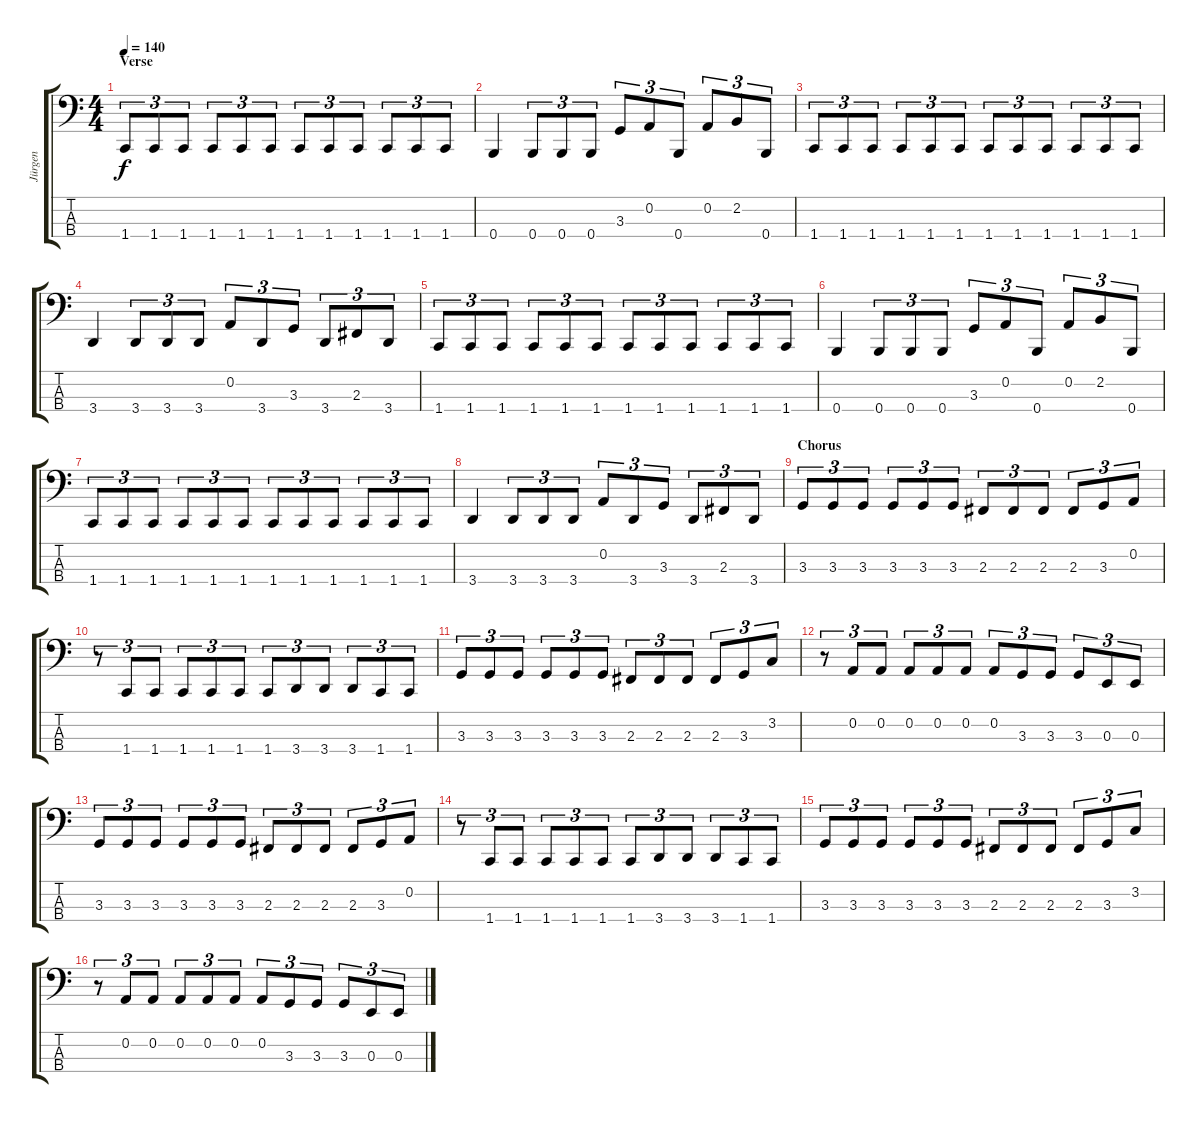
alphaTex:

\track ("Jürgen" "Jürgen") {instrument electricbasspick}
\staff {score tabs}
\tuning (D2 A1 E1 B0) {hide}
\ts (4 4)
\section ("" "Verse")
\tempo 140
\clef f4
\ks c
1.4.8{tu (3 2) dy f} 1.4.8{tu (3 2)} 1.4.8{tu (3 2)} 1.4.8{tu (3 2)} 1.4.8{tu (3 2)} 1.4.8{tu (3 2)} 1.4.8{tu (3 2)} 1.4.8{tu (3 2)} 1.4.8{tu (3 2)} 1.4.8{tu (3 2)} 1.4.8{tu (3 2)} 1.4.8{tu (3 2)} |
0.4.4 0.4.8{tu (3 2)} 0.4.8{tu (3 2)} 0.4.8{tu (3 2)} 3.3.8{tu (3 2)} 0.2.8{tu (3 2)} 0.4.8{tu (3 2)} 0.2.8{tu (3 2)} 2.2.8{tu (3 2)} 0.4.8{tu (3 2)} |
1.4.8{tu (3 2)} 1.4.8{tu (3 2)} 1.4.8{tu (3 2)} 1.4.8{tu (3 2)} 1.4.8{tu (3 2)} 1.4.8{tu (3 2)} 1.4.8{tu (3 2)} 1.4.8{tu (3 2)} 1.4.8{tu (3 2)} 1.4.8{tu (3 2)} 1.4.8{tu (3 2)} 1.4.8{tu (3 2)} |
3.4.4 3.4.8{tu (3 2)} 3.4.8{tu (3 2)} 3.4.8{tu (3 2)} 0.2.8{tu (3 2)} 3.4.8{tu (3 2)} 3.3.8{tu (3 2)} 3.4.8{tu (3 2)} 2.3.8{tu (3 2)} 3.4.8{tu (3 2)} |
1.4.8{tu (3 2)} 1.4.8{tu (3 2)} 1.4.8{tu (3 2)} 1.4.8{tu (3 2)} 1.4.8{tu (3 2)} 1.4.8{tu (3 2)} 1.4.8{tu (3 2)} 1.4.8{tu (3 2)} 1.4.8{tu (3 2)} 1.4.8{tu (3 2)} 1.4.8{tu (3 2)} 1.4.8{tu (3 2)} |
0.4.4 0.4.8{tu (3 2)} 0.4.8{tu (3 2)} 0.4.8{tu (3 2)} 3.3.8{tu (3 2)} 0.2.8{tu (3 2)} 0.4.8{tu (3 2)} 0.2.8{tu (3 2)} 2.2.8{tu (3 2)} 0.4.8{tu (3 2)} |
1.4.8{tu (3 2)} 1.4.8{tu (3 2)} 1.4.8{tu (3 2)} 1.4.8{tu (3 2)} 1.4.8{tu (3 2)} 1.4.8{tu (3 2)} 1.4.8{tu (3 2)} 1.4.8{tu (3 2)} 1.4.8{tu (3 2)} 1.4.8{tu (3 2)} 1.4.8{tu (3 2)} 1.4.8{tu (3 2)} |
3.4.4 3.4.8{tu (3 2)} 3.4.8{tu (3 2)} 3.4.8{tu (3 2)} 0.2.8{tu (3 2)} 3.4.8{tu (3 2)} 3.3.8{tu (3 2)} 3.4.8{tu (3 2)} 2.3.8{tu (3 2)} 3.4.8{tu (3 2)} |
\section ("" "Chorus")
3.3.8{tu (3 2)} 3.3.8{tu (3 2)} 3.3.8{tu (3 2)} 3.3.8{tu (3 2)} 3.3.8{tu (3 2)} 3.3.8{tu (3 2)} 2.3.8{tu (3 2)} 2.3.8{tu (3 2)} 2.3.8{tu (3 2)} 2.3.8{tu (3 2)} 3.3.8{tu (3 2)} 0.2.8{tu (3 2)} |
r.8{tu (3 2)} 1.4.8{tu (3 2)} 1.4.8{tu (3 2)} 1.4.8{tu (3 2)} 1.4.8{tu (3 2)} 1.4.8{tu (3 2)} 1.4.8{tu (3 2)} 3.4.8{tu (3 2)} 3.4.8{tu (3 2)} 3.4.8{tu (3 2)} 1.4.8{tu (3 2)} 1.4.8{tu (3 2)} |
3.3.8{tu (3 2)} 3.3.8{tu (3 2)} 3.3.8{tu (3 2)} 3.3.8{tu (3 2)} 3.3.8{tu (3 2)} 3.3.8{tu (3 2)} 2.3.8{tu (3 2)} 2.3.8{tu (3 2)} 2.3.8{tu (3 2)} 2.3.8{tu (3 2)} 3.3.8{tu (3 2)} 3.2.8{tu (3 2)} |
r.8{tu (3 2)} 0.2.8{tu (3 2)} 0.2.8{tu (3 2)} 0.2.8{tu (3 2)} 0.2.8{tu (3 2)} 0.2.8{tu (3 2)} 0.2.8{tu (3 2)} 3.3.8{tu (3 2)} 3.3.8{tu (3 2)} 3.3.8{tu (3 2)} 0.3.8{tu (3 2)} 0.3.8{tu (3 2)} |
3.3.8{tu (3 2)} 3.3.8{tu (3 2)} 3.3.8{tu (3 2)} 3.3.8{tu (3 2)} 3.3.8{tu (3 2)} 3.3.8{tu (3 2)} 2.3.8{tu (3 2)} 2.3.8{tu (3 2)} 2.3.8{tu (3 2)} 2.3.8{tu (3 2)} 3.3.8{tu (3 2)} 0.2.8{tu (3 2)} |
r.8{tu (3 2)} 1.4.8{tu (3 2)} 1.4.8{tu (3 2)} 1.4.8{tu (3 2)} 1.4.8{tu (3 2)} 1.4.8{tu (3 2)} 1.4.8{tu (3 2)} 3.4.8{tu (3 2)} 3.4.8{tu (3 2)} 3.4.8{tu (3 2)} 1.4.8{tu (3 2)} 1.4.8{tu (3 2)} |
3.3.8{tu (3 2)} 3.3.8{tu (3 2)} 3.3.8{tu (3 2)} 3.3.8{tu (3 2)} 3.3.8{tu (3 2)} 3.3.8{tu (3 2)} 2.3.8{tu (3 2)} 2.3.8{tu (3 2)} 2.3.8{tu (3 2)} 2.3.8{tu (3 2)} 3.3.8{tu (3 2)} 3.2.8{tu (3 2)} |
r.8{tu (3 2)} 0.2.8{tu (3 2)} 0.2.8{tu (3 2)} 0.2.8{tu (3 2)} 0.2.8{tu (3 2)} 0.2.8{tu (3 2)} 0.2.8{tu (3 2)} 3.3.8{tu (3 2)} 3.3.8{tu (3 2)} 3.3.8{tu (3 2)} 0.3.8{tu (3 2)} 0.3.8{tu (3 2)}
